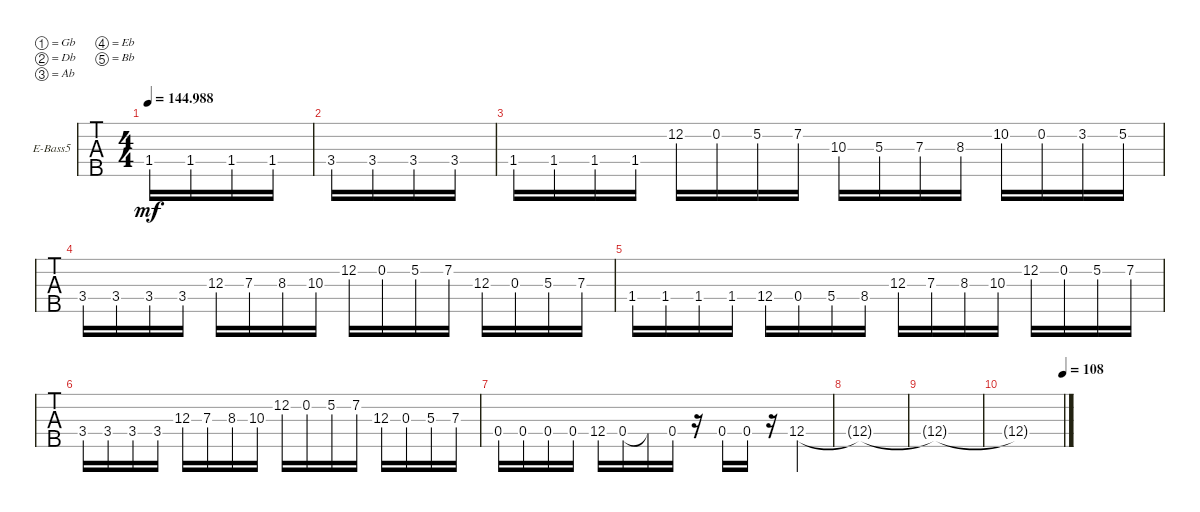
\defaultSystemsLayout 4
\bracketExtendMode groupsimilarinstruments
\firstSystemTrackNameOrientation horizontal
\otherSystemsTrackNameOrientation horizontal
\track ("Electric Bass" "E-Bass5") {instrument electricbassfinger}
\staff {tabs}
\tuning (Gb2 Db2 Ab1 Eb1 Bb0)
\ts (4 4)
\tempo
144.988
\accidentals auto
\clef f4
\ottava regular
\simile none
\ks c
1.4.16{dy mf} 1.4.16 1.4.16 1.4.16 |
3.4.16 3.4.16 3.4.16 3.4.16 |
1.4.16 1.4.16 1.4.16 1.4.16 12.2.16 0.2.16 5.2.16 7.2.16 10.3.16 5.3.16 7.3.16 8.3.16 10.2.16 0.2.16 3.2.16 5.2.16 |
3.4.16 3.4.16 3.4.16 3.4.16 12.3.16 7.3.16 8.3.16 10.3.16 12.2.16 0.2.16 5.2.16 7.2.16 12.3.16 0.3.16 5.3.16 7.3.16 |
1.4.16 1.4.16 1.4.16 1.4.16 12.4.16 0.4.16 5.4.16 8.4.16 12.3.16 7.3.16 8.3.16 10.3.16 12.2.16 0.2.16 5.2.16 7.2.16 |
3.4.16 3.4.16 3.4.16 3.4.16 12.3.16 7.3.16 8.3.16 10.3.16 12.2.16 0.2.16 5.2.16 7.2.16 12.3.16 0.3.16 5.3.16 7.3.16 |
0.4.16 0.4.16 0.4.16 0.4.16 12.4.16 0.4.16 0.4{t}.16 0.4.16 r.16 0.4.16 0.4.16 r.16 12.4.4 |
12.4{t}.1 |
12.4{t}.1 |
\tempo (108 1)
12.4{t}.1
